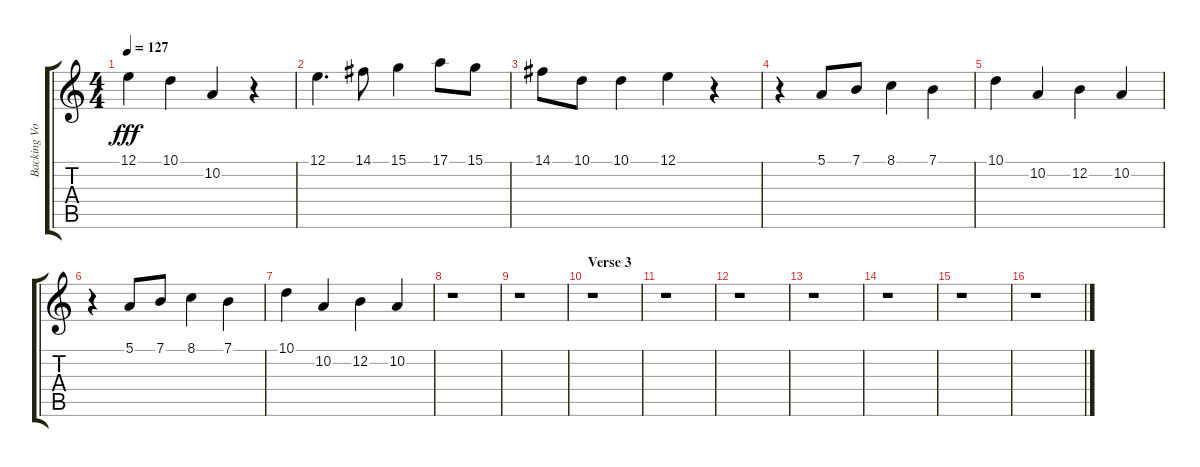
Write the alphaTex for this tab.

\track ("Backing Vocals" "Backing Vo") {instrument tenorsax}
\staff {score tabs}
\tuning (E4 B3 G3 D3 A2 E2) {hide}
\ts (4 4)
\tempo 127
\clef g2
\ks c
12.1.4{dy fff} 10.1.4 10.2.4 r.4 |
12.1.4{d} 14.1.8 15.1.4 17.1.8 15.1.8 |
14.1.8 10.1.8 10.1.4 12.1.4 r.4 |
r.4 5.1.8 7.1.8 8.1.4 7.1.4 |
10.1.4 10.2.4 12.2.4 10.2.4 |
r.4 5.1.8 7.1.8 8.1.4 7.1.4 |
10.1.4 10.2.4 12.2.4 10.2.4 |
r.1 |
r.1 |
\section ("" "Verse 3")
r.1 |
r.1 |
r.1 |
r.1 |
r.1 |
r.1 |
r.1
